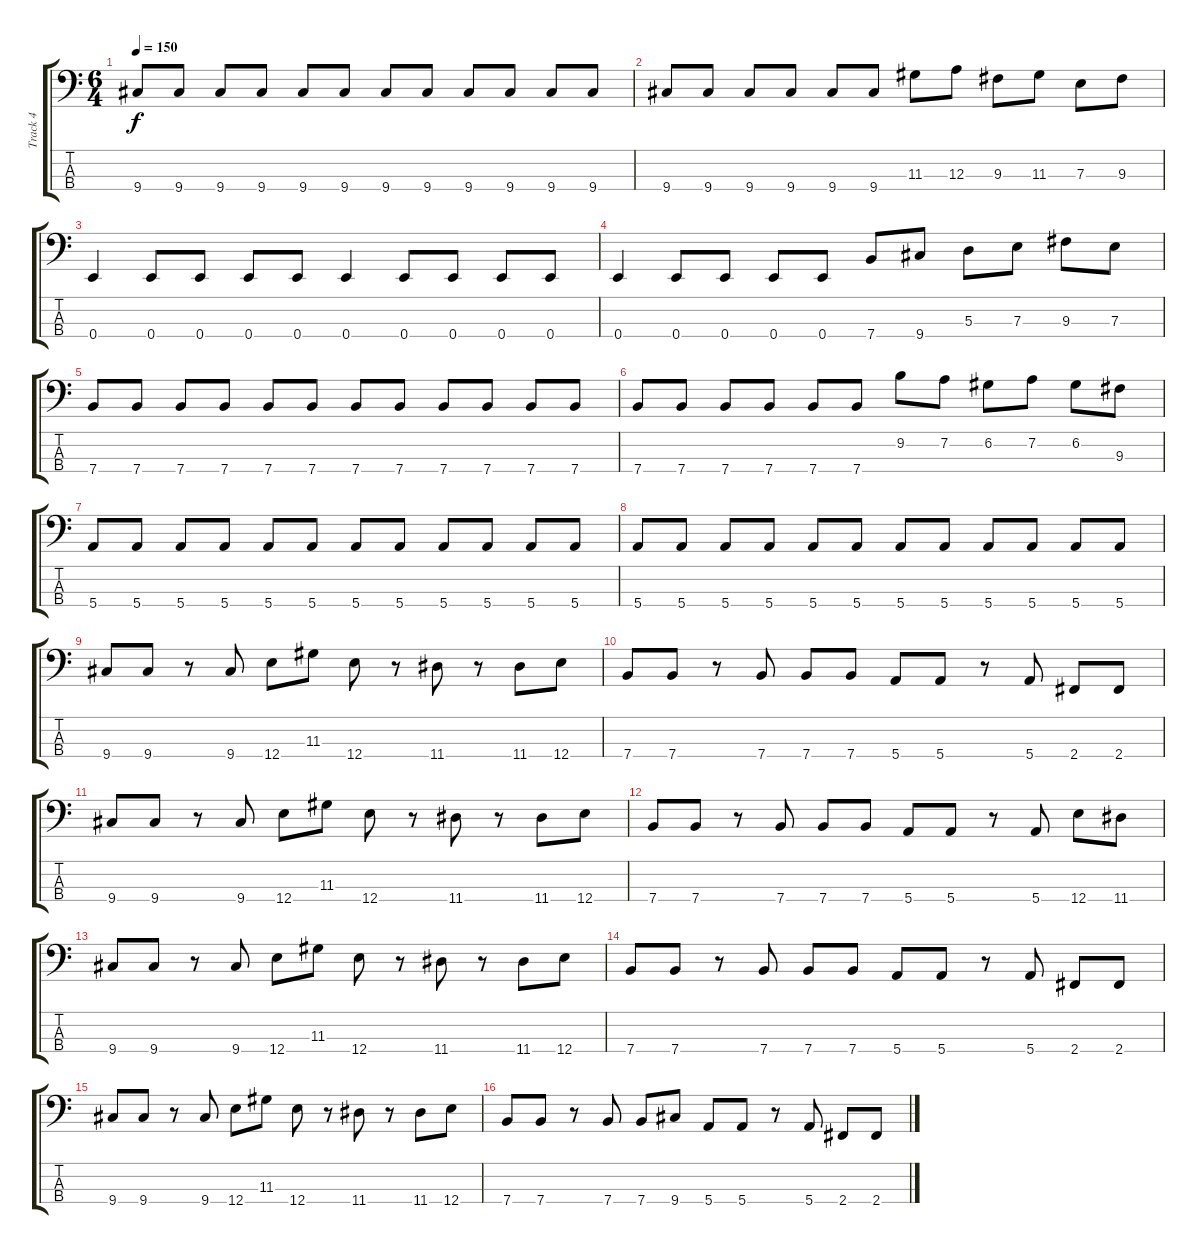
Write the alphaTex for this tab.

\track ("Track 4" "Track 4") {instrument electricbassfinger}
\staff {score tabs}
\tuning (G2 D2 A1 E1) {hide}
\ts (6 4)
\tempo 150
\clef f4
\ks c
9.4.8{dy f} 9.4.8 9.4.8 9.4.8 9.4.8 9.4.8 9.4.8 9.4.8 9.4.8 9.4.8 9.4.8 9.4.8 |
9.4.8 9.4.8 9.4.8 9.4.8 9.4.8 9.4.8 11.3.8 12.3.8 9.3.8 11.3.8 7.3.8 9.3.8 |
0.4.4 0.4.8 0.4.8 0.4.8 0.4.8 0.4.4 0.4.8 0.4.8 0.4.8 0.4.8 |
0.4.4 0.4.8 0.4.8 0.4.8 0.4.8 7.4.8 9.4.8 5.3.8 7.3.8 9.3.8 7.3.8 |
7.4.8 7.4.8 7.4.8 7.4.8 7.4.8 7.4.8 7.4.8 7.4.8 7.4.8 7.4.8 7.4.8 7.4.8 |
7.4.8 7.4.8 7.4.8 7.4.8 7.4.8 7.4.8 9.2.8 7.2.8 6.2.8 7.2.8 6.2.8 9.3.8 |
5.4.8 5.4.8 5.4.8 5.4.8 5.4.8 5.4.8 5.4.8 5.4.8 5.4.8 5.4.8 5.4.8 5.4.8 |
5.4.8 5.4.8 5.4.8 5.4.8 5.4.8 5.4.8 5.4.8 5.4.8 5.4.8 5.4.8 5.4.8 5.4.8 |
9.4.8 9.4.8 r.8 9.4.8 12.4.8 11.3.8 12.4.8 r.8 11.4.8 r.8 11.4.8 12.4.8 |
7.4.8 7.4.8 r.8 7.4.8 7.4.8 7.4.8 5.4.8 5.4.8 r.8 5.4.8 2.4.8 2.4.8 |
9.4.8 9.4.8 r.8 9.4.8 12.4.8 11.3.8 12.4.8 r.8 11.4.8 r.8 11.4.8 12.4.8 |
7.4.8 7.4.8 r.8 7.4.8 7.4.8 7.4.8 5.4.8 5.4.8 r.8 5.4.8 12.4.8 11.4.8 |
9.4.8 9.4.8 r.8 9.4.8 12.4.8 11.3.8 12.4.8 r.8 11.4.8 r.8 11.4.8 12.4.8 |
7.4.8 7.4.8 r.8 7.4.8 7.4.8 7.4.8 5.4.8 5.4.8 r.8 5.4.8 2.4.8 2.4.8 |
9.4.8 9.4.8 r.8 9.4.8 12.4.8 11.3.8 12.4.8 r.8 11.4.8 r.8 11.4.8 12.4.8 |
7.4.8 7.4.8 r.8 7.4.8 7.4.8 9.4.8 5.4.8 5.4.8 r.8 5.4.8 2.4.8 2.4.8
